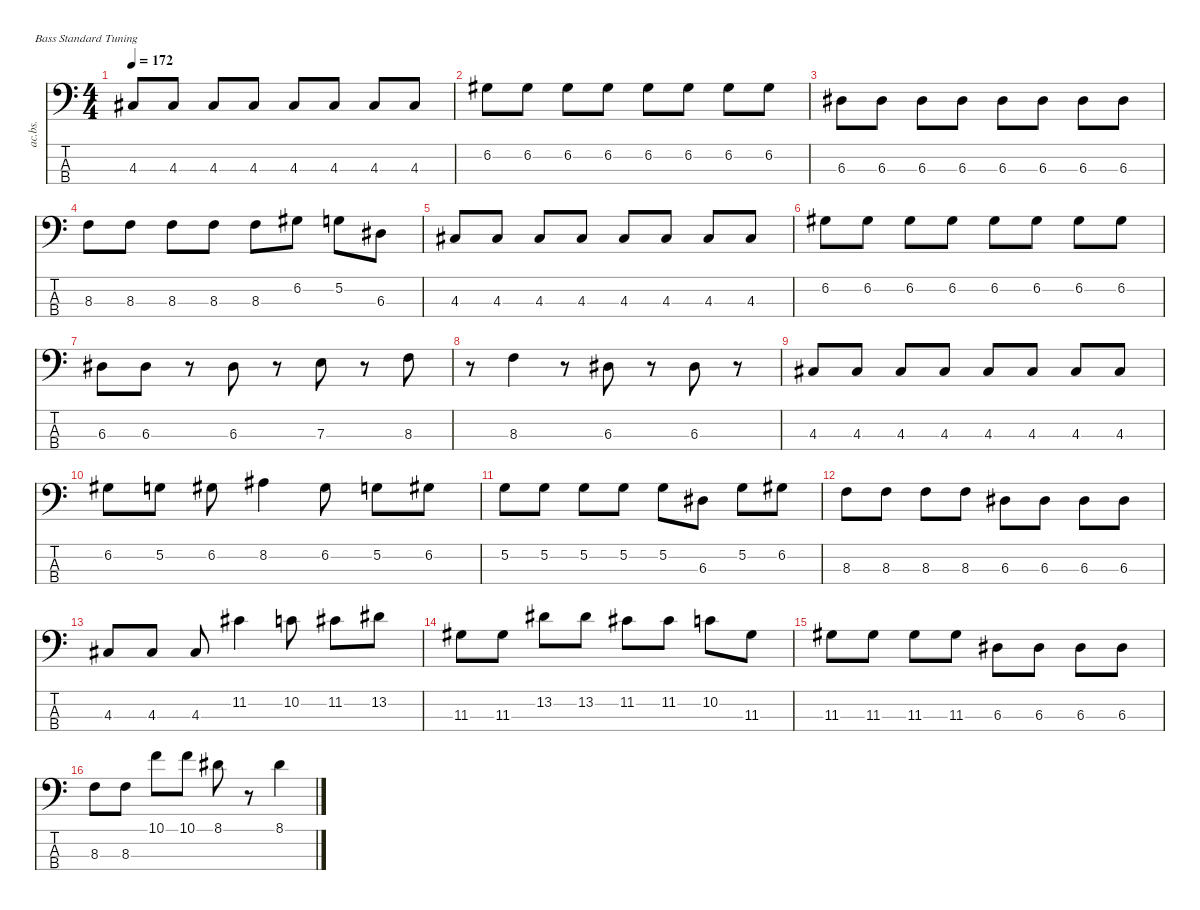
\defaultSystemsLayout 4
\hideDynamics
\bracketExtendMode nobrackets
\otherSystemsTrackNameOrientation horizontal
\track ("Bass" "ac.bs.") {instrument acousticbass}
\staff {score tabs}
\tuning (G2 D2 A1 E1)
\ts (4 4)
\tempo 172
\clef f4
\ks c
4.3.8{dy mf} 4.3.8 4.3.8 4.3.8 4.3.8 4.3.8 4.3.8 4.3.8 |
6.2.8 6.2.8 6.2.8 6.2.8 6.2.8 6.2.8 6.2.8 6.2.8 |
6.3.8 6.3.8 6.3.8 6.3.8 6.3.8 6.3.8 6.3.8 6.3.8 |
8.3.8 8.3.8 8.3.8 8.3.8 8.3.8 6.2.8 5.2.8 6.3.8 |
4.3.8 4.3.8 4.3.8 4.3.8 4.3.8 4.3.8 4.3.8 4.3.8 |
6.2.8 6.2.8 6.2.8 6.2.8 6.2.8 6.2.8 6.2.8 6.2.8 |
6.3.8 6.3.8 r.8 6.3.8 r.8 7.3.8 r.8 8.3.8 |
r.8 8.3.4 r.8 6.3.8 r.8 6.3.8 r.8 |
4.3.8 4.3.8 4.3.8 4.3.8 4.3.8 4.3.8 4.3.8 4.3.8 |
6.2.8 5.2.8 6.2.8 8.2.4 6.2.8 5.2.8 6.2.8 |
5.2.8 5.2.8 5.2.8 5.2.8 5.2.8 6.3.8 5.2.8 6.2.8 |
8.3.8 8.3.8 8.3.8 8.3.8 6.3.8 6.3.8 6.3.8 6.3.8 |
4.3.8 4.3.8 4.3.8 11.2.4 10.2.8 11.2.8 13.2.8 |
11.3.8 11.3.8 13.2.8 13.2.8 11.2.8 11.2.8 10.2.8 11.3.8 |
11.3.8 11.3.8 11.3.8 11.3.8 6.3.8 6.3.8 6.3.8 6.3.8 |
8.3.8 8.3.8 10.1.8 10.1.8 8.1.8 r.8 8.1.4
